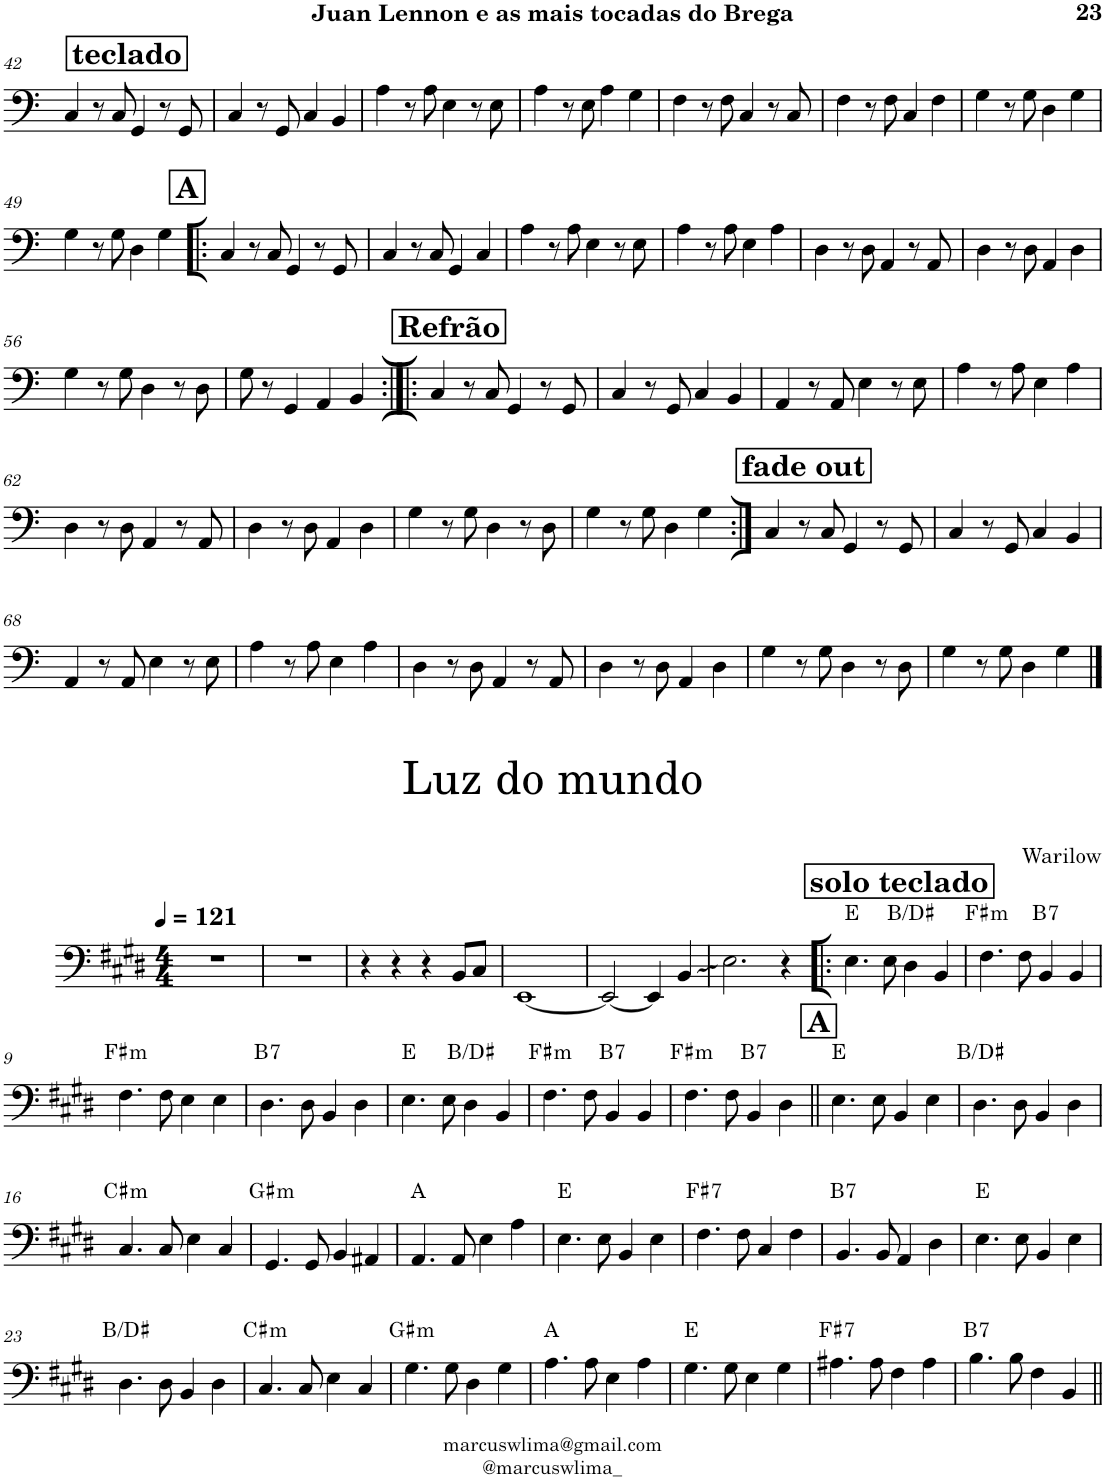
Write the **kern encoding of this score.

**kern	**harte
*part1	*part1
*staff1	*
*I"Electric Bass	*
*I'El. B.	*
!!LO:PB:g=z
*clefF4	*
*Trd7c12	*
*k[]	*
*M4/4	*
!!LO:REH:place=s1:a:B:cj:fs=14:t=teclado
=42	=42
4C/	.
8r	.
8C/	.
4GG/	.
8r	.
8GG/	.
=43	=43
4C/	.
8r	.
8GG/	.
4C/	.
4BB/	.
=44	=44
4A\	.
8r	.
8A\	.
4E\	.
8r	.
8E\	.
=45	=45
4A\	.
8r	.
8E\	.
4A\	.
4G\	.
=46	=46
4F\	.
8r	.
8F\	.
4C/	.
8r	.
8C/	.
=47	=47
4F\	.
8r	.
8F\	.
4C/	.
4F\	.
=48	=48
4G\	.
8r	.
8G\	.
4D\	.
4G\	.
!!LO:LB:g=z
=49	=49
4G\	.
8r	.
8G\	.
4D\	.
4G\	.
!!LO:REH:place=s1:a:B:cj:fs=14:t=A
=50!|:	=50!|:
4C/	.
8r	.
8C/	.
4GG/	.
8r	.
8GG/	.
=51	=51
4C/	.
8r	.
8C/	.
4GG/	.
4C/	.
=52	=52
4A\	.
8r	.
8A\	.
4E\	.
8r	.
8E\	.
=53	=53
4A\	.
8r	.
8A\	.
4E\	.
4A\	.
=54	=54
4D\	.
8r	.
8D\	.
4AA/	.
8r	.
8AA/	.
=55	=55
4D\	.
8r	.
8D\	.
4AA/	.
4D\	.
!!LO:LB:g=z
=56	=56
4G\	.
8r	.
8G\	.
4D\	.
8r	.
8D\	.
=57	=57
8G\	.
8r	.
4GG/	.
4AA/	.
4BB/	.
!!LO:REH:place=s1:a:B:cj:fs=14:t=Refrão
=58:|!|:	=58:|!|:
4C/	.
8r	.
8C/	.
4GG/	.
8r	.
8GG/	.
=59	=59
4C/	.
8r	.
8GG/	.
4C/	.
4BB/	.
=60	=60
4AA/	.
8r	.
8AA/	.
4E\	.
8r	.
8E\	.
=61	=61
4A\	.
8r	.
8A\	.
4E\	.
4A\	.
!!LO:LB:g=z
=62	=62
4D\	.
8r	.
8D\	.
4AA/	.
8r	.
8AA/	.
=63	=63
4D\	.
8r	.
8D\	.
4AA/	.
4D\	.
=64	=64
4G\	.
8r	.
8G\	.
4D\	.
8r	.
8D\	.
=65	=65
4G\	.
8r	.
8G\	.
4D\	.
4G\	.
!!LO:REH:place=s1:a:B:cj:fs=14:t=fade out
=66:|!	=66:|!
4C/	.
8r	.
8C/	.
4GG/	.
8r	.
8GG/	.
=67	=67
4C/	.
8r	.
8GG/	.
4C/	.
4BB/	.
!!LO:LB:g=z
=68	=68
4AA/	.
8r	.
8AA/	.
4E\	.
8r	.
8E\	.
=69	=69
4A\	.
8r	.
8A\	.
4E\	.
4A\	.
=70	=70
4D\	.
8r	.
8D\	.
4AA/	.
8r	.
8AA/	.
=71	=71
4D\	.
8r	.
8D\	.
4AA/	.
4D\	.
=72	=72
4G\	.
8r	.
8G\	.
4D\	.
8r	.
8D\	.
=73	=73
4G\	.
8r	.
8G\	.
4D\	.
4G\	.
!!LO:LB:g=z
==1	==1
*k[f#c#g#d#]	*
*M4/4	*
*MM121	*
1r	.
=2	=2
1r	.
=3	=3
4r	.
4r	.
4r	.
8BB/L	.
8C#/J	.
=4	=4
[1EE	.
=5	=5
2EE/_	.
4EE/]	.
4BB/	.
=6	=6
2.E\	.
4r	.
!!LO:REH:place=s1:a:B:cj:fs=14:t=solo teclado
=7!|:	=7!|:
4.E\	E:maj
8E\	.
4D#\	B:maj/3
4BB/	.
=8	=8
!	!LO:H:kt=m
4.F#\	F#:min
8F#\	.
!	!LO:H:kt=7
4BB/	B:7
4BB/	.
!!LO:LB:g=z
=9	=9
!	!LO:H:kt=m
4.F#\	F#:min
8F#\	.
4E\	.
4E\	.
=10	=10
!	!LO:H:kt=7
4.D#\	B:7
8D#\	.
4BB/	.
4D#\	.
=11	=11
4.E\	E:maj
8E\	.
4D#\	B:maj/3
4BB/	.
=12	=12
!	!LO:H:kt=m
4.F#\	F#:min
8F#\	.
!	!LO:H:kt=7
4BB/	B:7
4BB/	.
=13	=13
!	!LO:H:kt=m
4.F#\	F#:min
8F#\	.
!	!LO:H:kt=7
4BB/	B:7
4D#\	.
!!LO:REH:place=s1:a:B:cj:fs=14:t=A
=14||	=14||
4.E\	E:maj
8E\	.
4BB/	.
4E\	.
=15	=15
4.D#\	B:maj/3
8D#\	.
4BB/	.
4D#\	.
!!LO:LB:g=z
=16	=16
!	!LO:H:kt=m
4.C#/	C#:min
8C#/	.
4E\	.
4C#/	.
=17	=17
!	!LO:H:kt=m
4.GG#/	G#:min
8GG#/	.
4BB/	.
4AA#X/	.
=18	=18
4.AA/	A:maj
8AA/	.
4E\	.
4A\	.
=19	=19
4.E\	E:maj
8E\	.
4BB/	.
4E\	.
=20	=20
!	!LO:H:kt=7
4.F#\	F#:7
8F#\	.
4C#/	.
4F#\	.
=21	=21
!	!LO:H:kt=7
4.BB/	B:7
8BB/	.
4AA/	.
4D#\	.
=22	=22
4.E\	E:maj
8E\	.
4BB/	.
4E\	.
!!LO:LB:g=z
=23	=23
4.D#\	B:maj/3
8D#\	.
4BB/	.
4D#\	.
=24	=24
!	!LO:H:kt=m
4.C#/	C#:min
8C#/	.
4E\	.
4C#/	.
=25	=25
!	!LO:H:kt=m
4.G#\	G#:min
8G#\	.
4D#\	.
4G#\	.
=26	=26
4.A\	A:maj
8A\	.
4E\	.
4A\	.
=27	=27
4.G#\	E:maj
8G#\	.
4E\	.
4G#\	.
=28	=28
!	!LO:H:kt=7
4.A#X\	F#:7
8A#\	.
4F#\	.
4A#\	.
=29	=29
!	!LO:H:kt=7
4.B\	B:7
8B\	.
4F#\	.
4BB/	.
=||	=||
*-	*-
